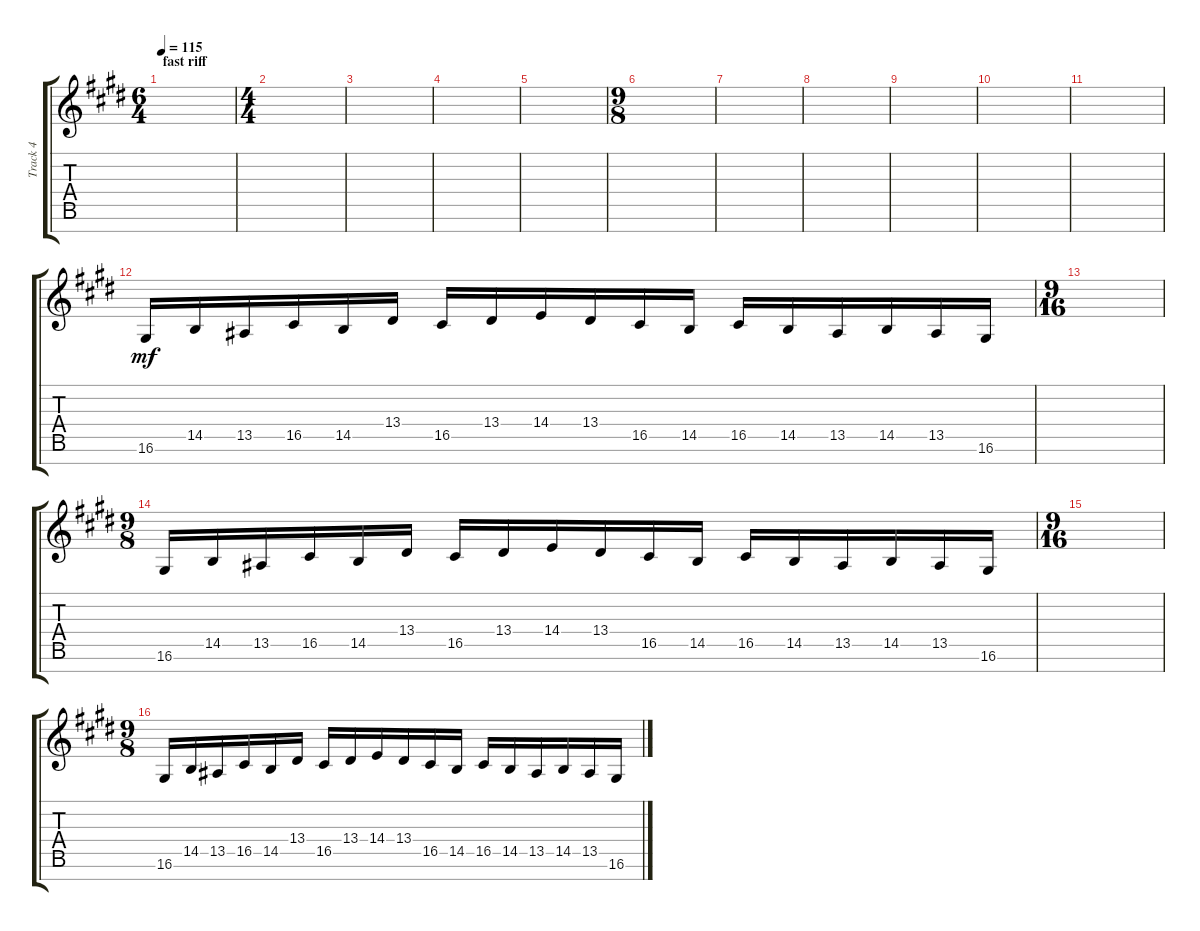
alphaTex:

\track ("Track 4" "Track 4") {instrument churchorgan}
\staff {score tabs}
\tuning (E4 B3 G3 D3 A2 E2 B1) {hide}
\ts (6 4)
\section ("" "fast riff")
\tempo 115
\clef g2
\ks c#minor
|
\ts (4 4)
|
|
|
|
\ts (9 8)
|
|
|
|
|
|
16.6.16{dy mf volume 16} 14.5.16 13.5.16 16.5.16 14.5.16 13.4.16 16.5.16 13.4.16 14.4.16 13.4.16 16.5.16 14.5.16 16.5.16 14.5.16 13.5.16 14.5.16 13.5.16 16.6.16 |
\ts (9 16)
|
\ts (9 8)
16.6.16 14.5.16 13.5.16 16.5.16 14.5.16 13.4.16 16.5.16 13.4.16 14.4.16 13.4.16 16.5.16 14.5.16 16.5.16 14.5.16 13.5.16 14.5.16 13.5.16 16.6.16 |
\ts (9 16)
|
\ts (9 8)
16.6.16 14.5.16 13.5.16 16.5.16 14.5.16 13.4.16 16.5.16 13.4.16 14.4.16 13.4.16 16.5.16 14.5.16 16.5.16 14.5.16 13.5.16 14.5.16 13.5.16 16.6.16
